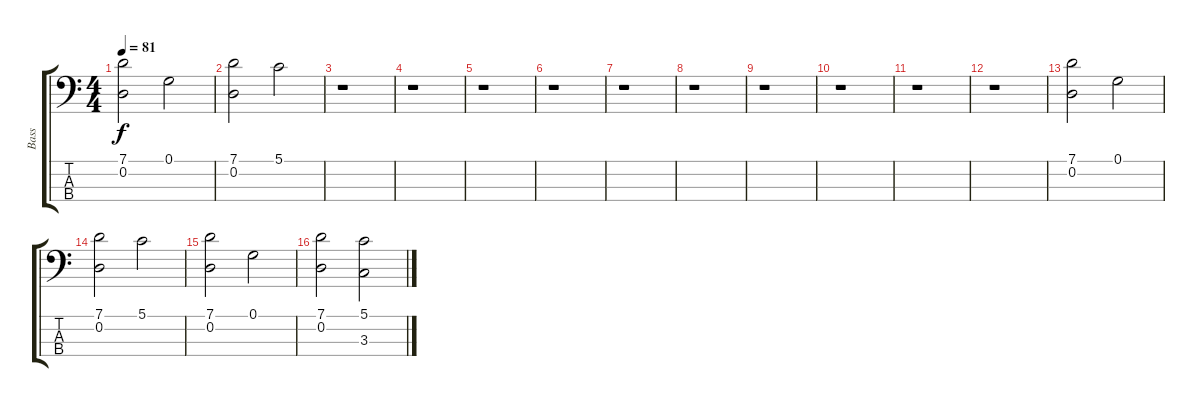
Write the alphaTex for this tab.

\track ("Bass" "Bass") {instrument electricbassfinger}
\staff {score tabs}
\tuning (G2 D2 A1 E1) {hide}
\ts (4 4)
\tempo 81
\clef f4
\ks c
(7.1 0.2).2{dy f} 0.1.2 |
(7.1 0.2).2 5.1.2 |
r.1 |
r.1 |
r.1 |
r.1 |
r.1 |
r.1 |
r.1 |
r.1 |
r.1 |
r.1 |
(7.1 0.2).2 0.1.2 |
(7.1 0.2).2 5.1.2 |
(7.1 0.2).2 0.1.2 |
(7.1 0.2).2 (5.1 3.3).2
